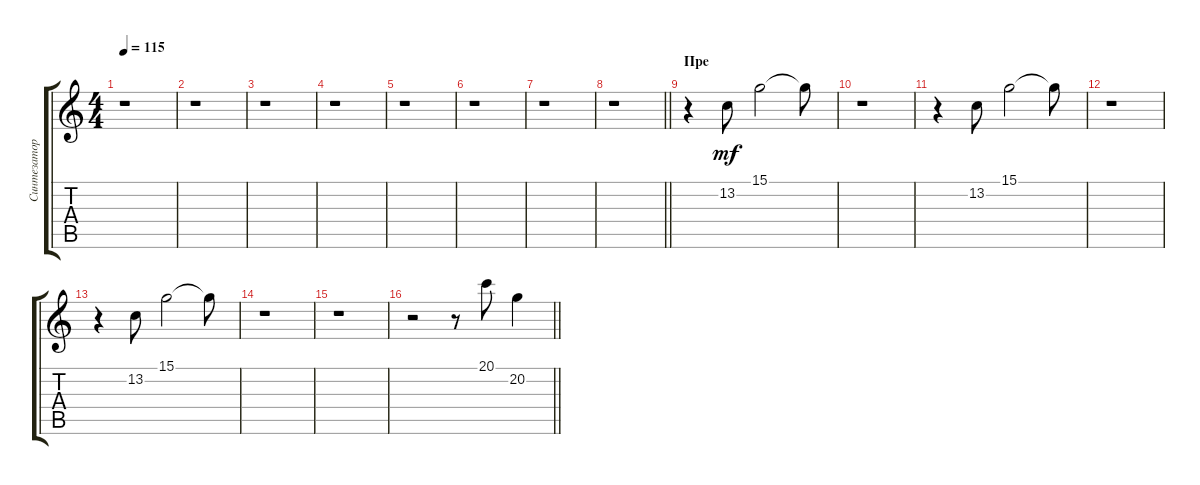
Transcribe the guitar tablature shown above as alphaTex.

\track ("Синтезатор" "Синтезатор") {instrument vibraphone}
\staff {score tabs}
\tuning (E4 B3 G3 D3 A2 E2) {hide}
\ts (4 4)
\tempo 115
\clef g2
\ks c
r.1{dy mf} |
r.1 |
r.1 |
r.1 |
r.1 |
r.1 |
r.1 |
\barLineRight lightlight
r.1 |
\section ("" "Пре")
r.4 13.2.8 15.1.2 15.1{t}.8 |
r.1 |
r.4 13.2.8 15.1.2 15.1{t}.8 |
r.1 |
r.4 13.2.8 15.1.2 15.1{t}.8 |
r.1 |
r.1 |
\barLineRight lightlight
r.2 r.8 20.1.8 20.2.4
